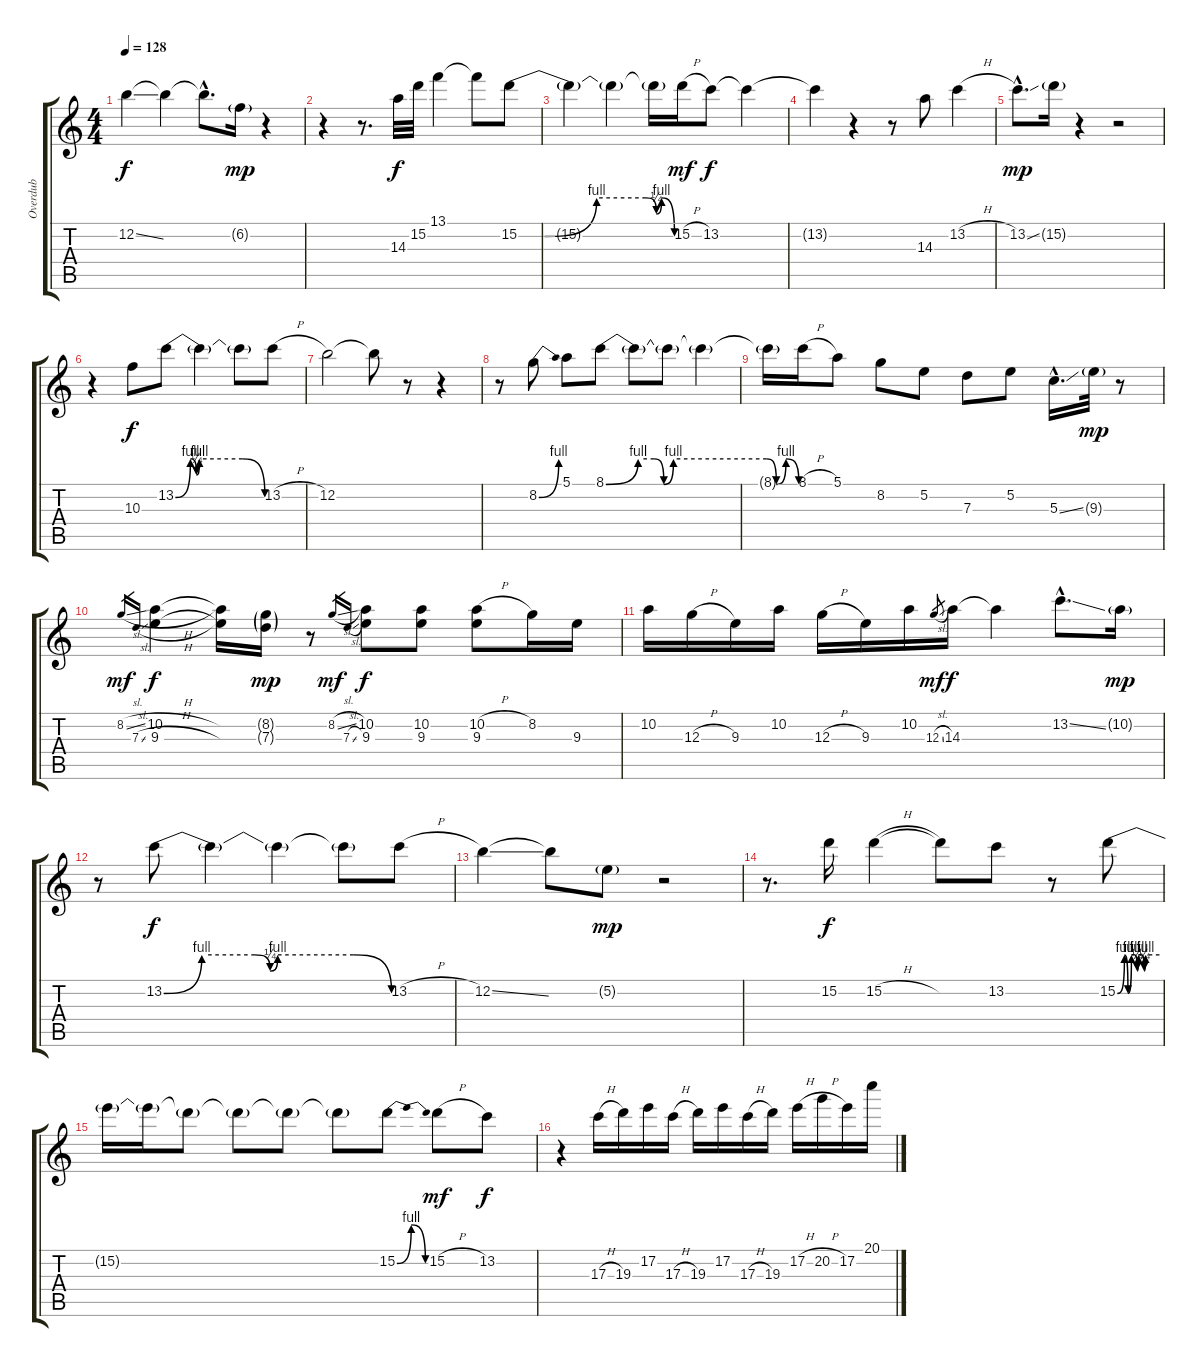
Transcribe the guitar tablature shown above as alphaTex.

\track ("Overdub" "Overdub") {instrument fretlessbass}
\staff {score tabs}
\tuning (E4 B3 G3 D3 A2 E2) {hide}
\ts (4 4)
\tempo 128
\clef g2
\ks c
12.2{ss}.4{dy f} 12.2{t}.4 12.2{hac t}.8{d} 6.2{g}.16{dy mp} r.4 |
r.4 r.8{d} 14.3.32{dy f} 15.2.32 13.1.4 13.1{t}.8 15.2{be (custom 0 0 10 0 30 4 49 4 53 1 55 4 60 0)}.8 |
15.2{t}.4 15.2{t}.4 15.2{t}.16 15.2{h}.16{dy mf} 13.2.8{dy f} 13.2{t}.4 |
13.2{t}.4 r.4 r.8 14.3.8 13.2{h}.4 |
13.2{ss hac}.8{d dy mp} 15.2{g}.16 r.4 r.2 |
r.4 10.3.8{dy f} 13.2{be (custom 0 0 10 4 14 1 16 4 45 4 60 0)}.8 13.2{t}.4 13.2{t}.8 13.2{h}.8 |
12.2.2 12.2{t}.8 r.8 r.4 |
r.8 8.2{be (bend 0 0 60 4)}.8 5.1.8 8.1{be (custom 0 0 10 4 15 4 18 0 21 4 50 4 53 0 56 4 60 0)}.8 8.1{t}.8 8.1{t}.8 8.1{t}.4 |
8.1{t}.16 8.1{h}.16 5.1.8 8.2.8 5.2.8 7.3.8 5.2.8 5.3{ss hac}.16{d} 9.3{g}.32{dy mp} r.8 |
8.2{sl}.16{gr dy mf} 7.3{sl}.16{gr} (10.2{h} 9.3{h}).4{dy f} (10.2{t} 9.3{t}).16 (8.2{g} 7.3{g}).16{dy mp} r.8 8.2{sl}.16{gr dy mf} 7.3{sl}.16{gr} (10.2 9.3).8{dy f} (10.2 9.3).8 (10.2{h} 9.3).8 8.2.16 9.3.16 |
10.2.16 12.3{h}.16 9.3.16 10.2.16 12.3{h}.16 9.3.16 10.2.16 12.3{sl}.8{gr dy mf} 14.3.16{dy f} 14.3{t}.4 13.2{ss hac}.8{d} 10.2{g}.16{dy mp} |
r.8 13.2{be (custom 0 0 10 4 24 4 28 1 30 4 50 4 60 0)}.8{dy f} 13.2{t}.4 13.2{t}.4 13.2{t}.8 13.2{h}.8 |
12.2{ss}.4 12.2{t}.8 5.2{g}.8{dy mp} r.2 |
r.8{d} 15.2.16{dy f} 15.2{h}.4 15.2{t}.8 13.2.8 r.8 15.2{be (custom 0 0 10 4 15 0 20 4 24 4 28 1 30 4 34 4 38 1 40 4 60 4)}.8 |
15.2{t}.16 15.2{t}.16 15.2{t}.8 15.2{t}.8 15.2{t}.8 15.2{t}.8 15.2{be (bendrelease 0 0 15 4 30 4 60 0)}.8 15.2{h}.8{dy mf} 13.2.8{dy f} |
r.4 17.3{h}.16 19.3.16 17.2.16 17.3{h}.16 19.3.16 17.2.16 17.3{h}.16 19.3.16 17.2{h}.16 20.2{h}.16 17.2.16 20.1.16
